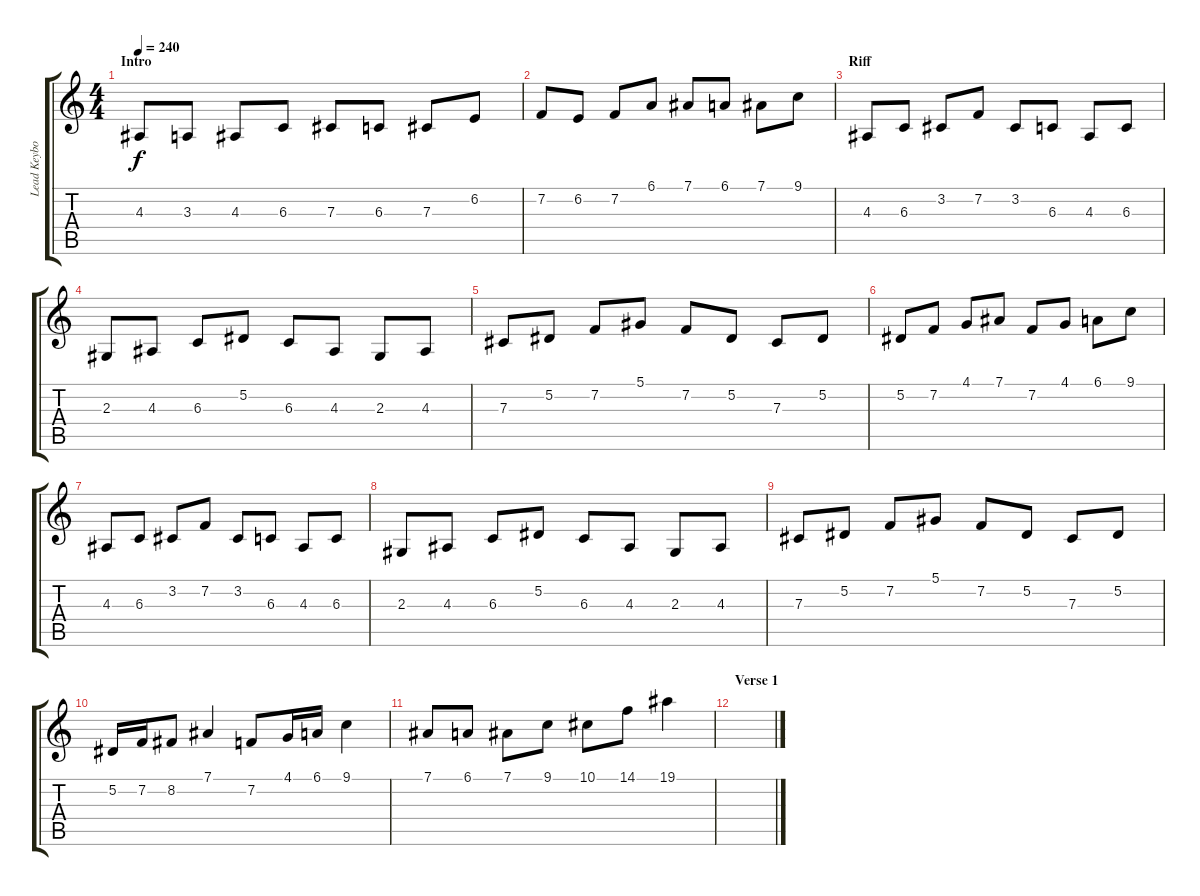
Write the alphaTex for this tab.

\track ("Lead Keyboard" "Lead Keybo") {instrument lead1square}
\staff {score tabs}
\tuning (Eb4 Bb3 Gb3 Db3 Ab2 Eb2) {hide}
\ts (4 4)
\section ("" "Intro")
\tempo 240
\clef g2
\ks c
4.3.8{dy f instrument lead1square} 3.3.8 4.3.8 6.3.8 7.3.8 6.3.8 7.3.8 6.2.8 |
7.2.8 6.2.8 7.2.8 6.1.8 7.1.8 6.1.8 7.1.8 9.1.8 |
\section ("" "Riff")
4.3.8 6.3.8 3.2.8 7.2.8 3.2.8 6.3.8 4.3.8 6.3.8 |
2.3.8 4.3.8 6.3.8 5.2.8 6.3.8 4.3.8 2.3.8 4.3.8 |
7.3.8 5.2.8 7.2.8 5.1.8 7.2.8 5.2.8 7.3.8 5.2.8 |
5.2.8 7.2.8 4.1.8 7.1.8 7.2.8 4.1.8 6.1.8 9.1.8 |
4.3.8 6.3.8 3.2.8 7.2.8 3.2.8 6.3.8 4.3.8 6.3.8 |
2.3.8 4.3.8 6.3.8 5.2.8 6.3.8 4.3.8 2.3.8 4.3.8 |
7.3.8 5.2.8 7.2.8 5.1.8 7.2.8 5.2.8 7.3.8 5.2.8 |
5.2.16 7.2.16 8.2.8 7.1.4 7.2.8 4.1.16 6.1.16 9.1.4 |
7.1.8 6.1.8 7.1.8 9.1.8 10.1.8 14.1.8 19.1.4 |
\section ("" "Verse 1")
